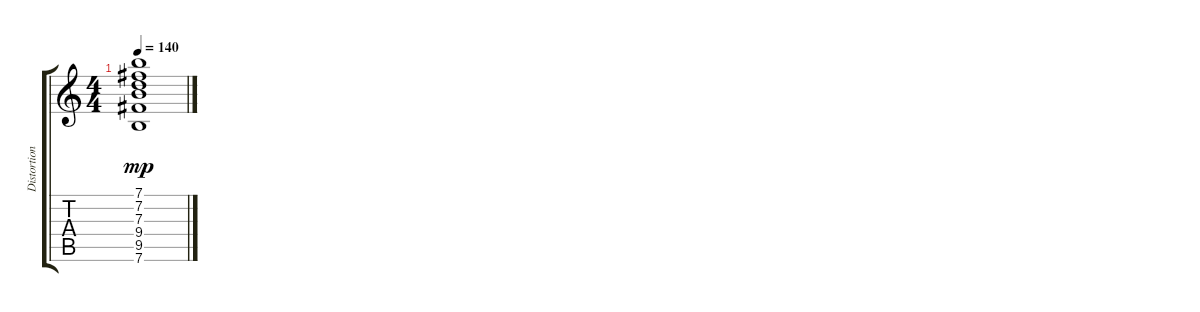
\track ("Distortion 2" "Distortion") {instrument distortionguitar}
\staff {score tabs}
\tuning (E4 B3 G3 D3 A2 E2) {hide}
\ts (4 4)
\tempo 140
\clef g2
\ks c
(7.1 7.2 7.3 9.4 9.5 7.6).1{dy mp}
